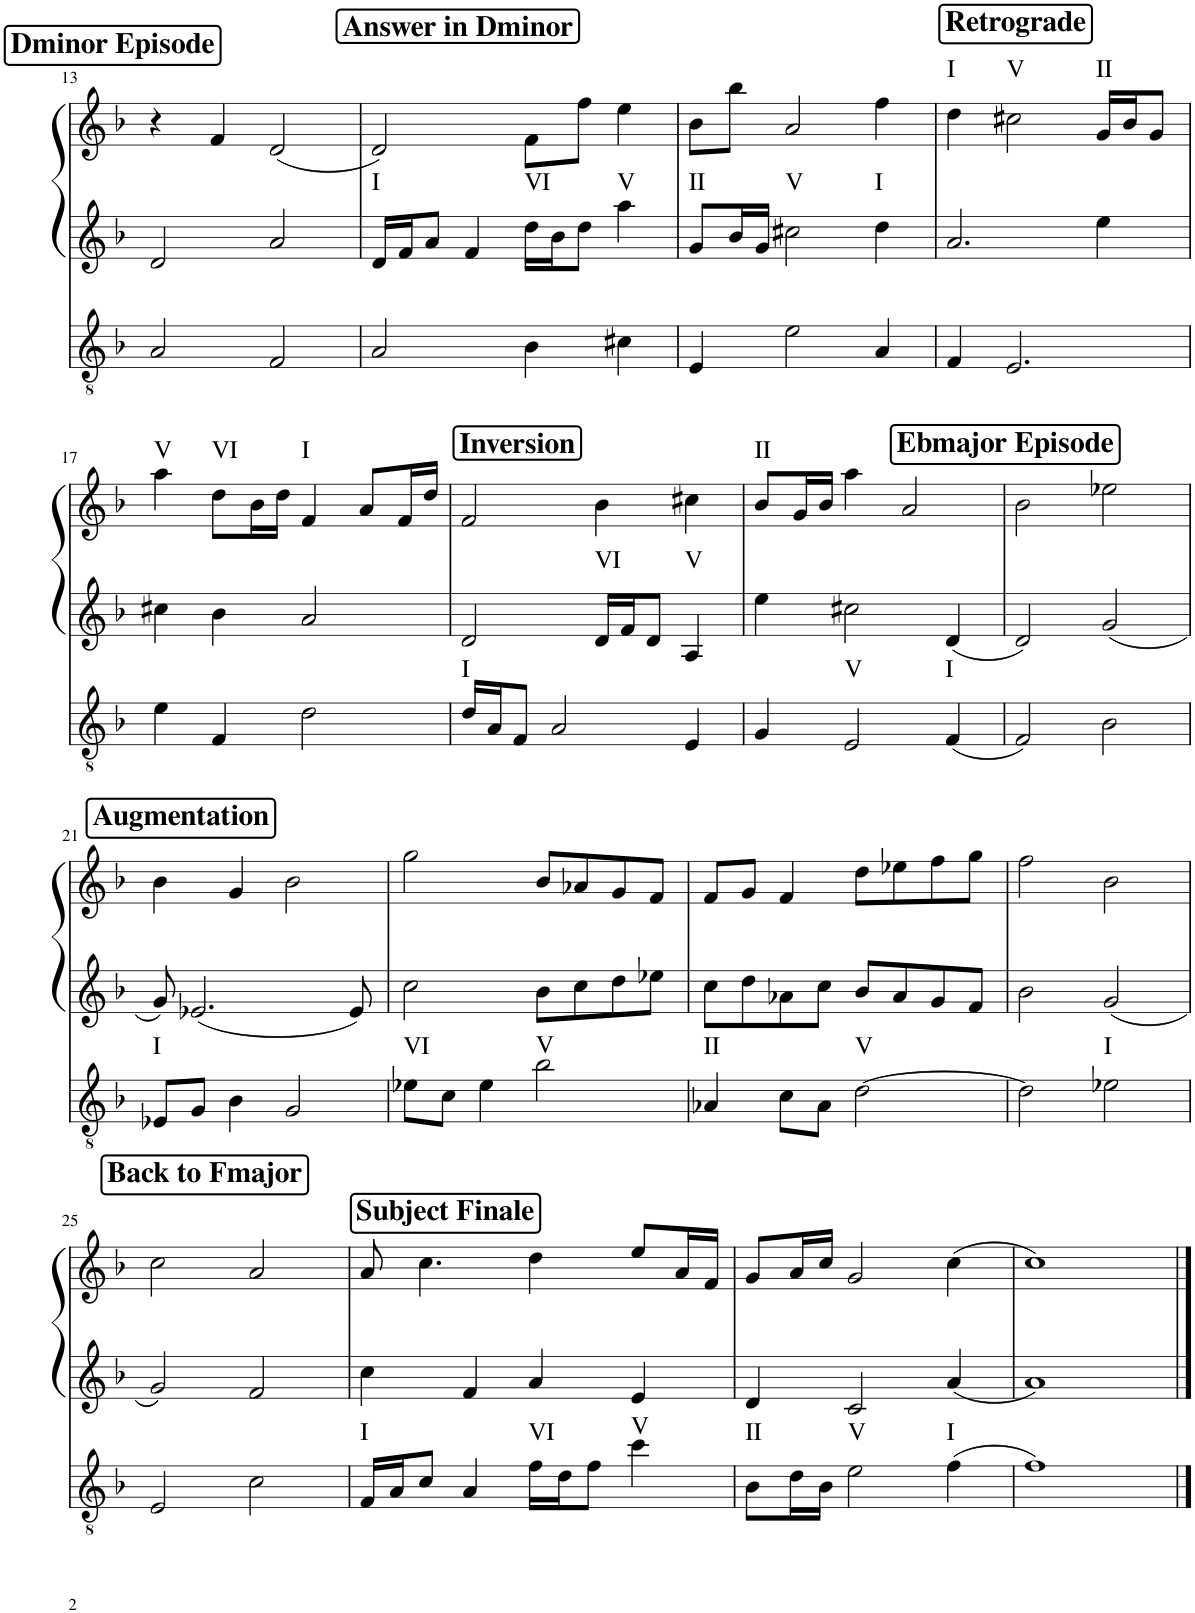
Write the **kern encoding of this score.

**kern	**kern	**kern	**harte
*part1	*part1	*part1	*part1
*staff3	*staff2	*staff1	*
*I"Organ	*	*	*
*I'Org.	*	*	*
!!LO:PB:g=z
*clefGv2	*clefG2	*clefG2	*
*k[b-]	*k[b-]	*k[b-]	*
*M4/4	*M4/4	*M4/4	*
!!LO:REH:place=s1:a:B:cj:fs=14:t=Dminor Episode
=13	=13	=13	=13
2A/	2d/	4r	.
.	.	4f/	.
2F/	2a/	(2d/	.
!!LO:REH:place=s1:a:B:cj:fs=14:t=Answer in Dminor
=14	=14	=14	=14
!	!	!	!LO:H:kt=I
2A/	16d/LL	2d/)	N
.	16f/J	.	.
.	8a/J	.	.
.	4f/	.	.
!	!	!	!LO:H:kt=VI
4B-\	16dd\LL	8f\L	N
.	16b-\J	.	.
.	8dd\J	8ff\J	.
!	!	!	!LO:H:kt=V
4c#X\	4aa\	4ee\	N
=15	=15	=15	=15
!	!	!	!LO:H:kt=II
4E/	8g/L	8b-\L	N
.	16b-/L	8bb-\J	.
.	16g/JJ	.	.
!	!	!	!LO:H:kt=V
2e\	2cc#X\	2a/	N
!	!	!	!LO:H:kt=I
4A/	4dd\	4ff\	N
!!LO:REH:place=s1:a:B:cj:fs=14:t=Retrograde
=16	=16	=16	=16
!	!	!	!LO:H:kt=I
4F/	2.a/	4dd\	N
!	!	!	!LO:H:kt=V
2.E/	.	2cc#X\	N
!	!	!	!LO:H:kt=II
.	4ee\	16g/LL	N
.	.	16b-/J	.
.	.	8g/J	.
!!LO:LB:g=z
=17	=17	=17	=17
!	!	!	!LO:H:kt=V
4e\	4cc#X\	4aa\	N
!	!	!	!LO:H:kt=VI
4F/	4b-\	8dd\L	N
.	.	16b-\L	.
.	.	16dd\JJ	.
!	!	!	!LO:H:kt=I
2d\	2a/	4f/	N
.	.	8a/L	.
.	.	16f/L	.
.	.	16dd/JJ	.
!!LO:REH:place=s1:a:B:cj:fs=14:t=Inversion
=18	=18	=18	=18
!	!	!	!LO:H:kt=I
16d/LL	2d/	2f/	N
16A/J	.	.	.
8F/J	.	.	.
2A/	.	.	.
!	!	!	!LO:H:kt=VI
.	16d/LL	4b-\	N
.	16f/J	.	.
.	8d/J	.	.
!	!	!	!LO:H:kt=V
4E/	4A/	4cc#X\	N
=19	=19	=19	=19
!	!	!	!LO:H:kt=II
*	*	*^	*
4G/	4ee\	8b-/L	2.ryy	N
.	.	16g/L	.	.
.	.	16b-/JJ	.	.
!	!	!	!	!LO:H:kt=V
2E/	2cc#X\	4aa\	.	N
.	.	2a/	.	.
!	!	!	!	!LO:H:kt=I
4F/	4d/	.	4ryy	N
*	*	*v	*v	*
!!LO:REH:place=s1:a:B:cj:fs=14:t=Ebmajor Episode
=20	=20	=20	=20
2F/	2d/	2b-\	.
2B-\	2g/	2ee-X\	.
!!LO:LB:g=z
!!LO:REH:place=s1:a:B:cj:fs=14:t=Augmentation
=21	=21	=21	=21
!	!	!	!LO:H:kt=I
8E-X/L	8g/	4b-\	N
8G/J	2.e-X/	.	.
4B-\	.	4g/	.
2G/	.	2b-\	.
.	8e-/	.	.
=22	=22	=22	=22
!	!	!	!LO:H:kt=VI
8e-X\L	2cc\	2gg\	N
8c\J	.	.	.
4e-\	.	.	.
!	!	!	!LO:H:kt=V
2b-\	8b-\L	8b-/L	N
.	8cc\	8a-X/	.
.	8dd\	8g/	.
.	8ee-X\J	8f/J	.
=23	=23	=23	=23
!	!	!	!LO:H:kt=II
4A-X/	8cc\L	8f/L	N
.	8dd\	8g/J	.
8c\L	8a-X\	4f/	.
8A-\J	8cc\J	.	.
!	!	!	!LO:H:kt=V
[2d\	8b-/L	8dd\L	N
.	8a-/	8ee-X\	.
.	8g/	8ff\	.
.	8f/J	8gg\J	.
=24	=24	=24	=24
2d\]	2b-\	2ff\	.
!	!	!	!LO:H:kt=I
2e-X\	2g/	2b-\	N
!!LO:LB:g=z
!!LO:REH:place=s1:a:B:cj:fs=14:t=Back to Fmajor
=25	=25	=25	=25
2E/	2g/	2cc\	.
2c\	2f/	2a/	.
!!LO:REH:place=s1:a:B:cj:fs=14:t=Subject Finale
=26	=26	=26	=26
!	!	!	!LO:H:kt=I
16F/LL	4cc\	8a/	N
16A/J	.	.	.
8c/J	.	4.cc\	.
4A/	4f/	.	.
!	!	!	!LO:H:kt=VI
16f\LL	4a/	4dd\	N
16d\J	.	.	.
8f\J	.	.	.
!	!	!	!LO:H:kt=V
4cc\	4e/	8ee/L	N
.	.	16a/L	.
.	.	16f/JJ	.
=27	=27	=27	=27
!	!	!	!LO:H:kt=II
8B-\L	4d/	8g/L	N
16d\L	.	16a/L	.
16B-\JJ	.	16cc/JJ	.
!	!	!	!LO:H:kt=V
2e\	2c/	2g/	N
!	!	!	!LO:H:kt=I
4f\	4a/	(4cc\	N
=28	=28	=28	=28
1f	1a	1cc)	.
==	==	==	==
*-	*-	*-	*-
